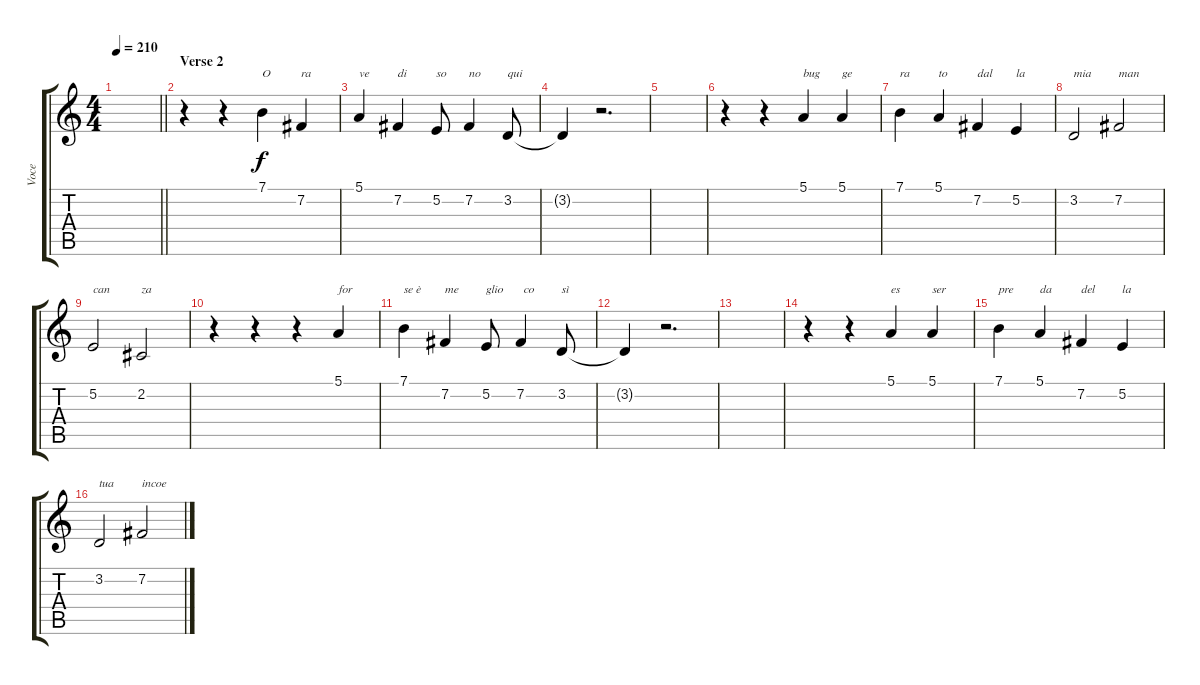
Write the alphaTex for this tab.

\track ("Voce" "Voce") {instrument ocarina}
\staff {score tabs}
\tuning (E4 B3 G3 D3 A2 E2) {hide}
\ts (4 4)
\tempo 210
\clef g2
\barLineRight lightlight
\ks c
|
\section ("" "Verse 2")
r.4 r.4 7.1.4{txt "O"} 7.2.4{txt "ra"} |
5.1.4{txt "ve"} 7.2.4{txt "di"} 5.2.8{txt "so"} 7.2.4{txt "no"} 3.2.8{txt "qui"} |
3.2{t}.4 r.2{d} |
|
r.4 r.4 5.1.4{txt "bug"} 5.1.4{txt "ge"} |
7.1.4{txt "ra"} 5.1.4{txt "to"} 7.2.4{txt "dal"} 5.2.4{txt "la"} |
3.2.2{txt "mia"} 7.2.2{txt "man"} |
5.2.2{txt "can"} 2.2.2{txt "za"} |
r.4 r.4 r.4 5.1.4{txt "for"} |
7.1.4{txt "se è"} 7.2.4{txt "me"} 5.2.8{txt "glio"} 7.2.4{txt " co"} 3.2.8{txt "sì"} |
3.2{t}.4 r.2{d} |
|
r.4 r.4 5.1.4{txt "es"} 5.1.4{txt "ser"} |
7.1.4{txt "pre"} 5.1.4{txt "da"} 7.2.4{txt "del"} 5.2.4{txt "la"} |
3.2.2{txt "tua"} 7.2.2{txt "incoe"}
